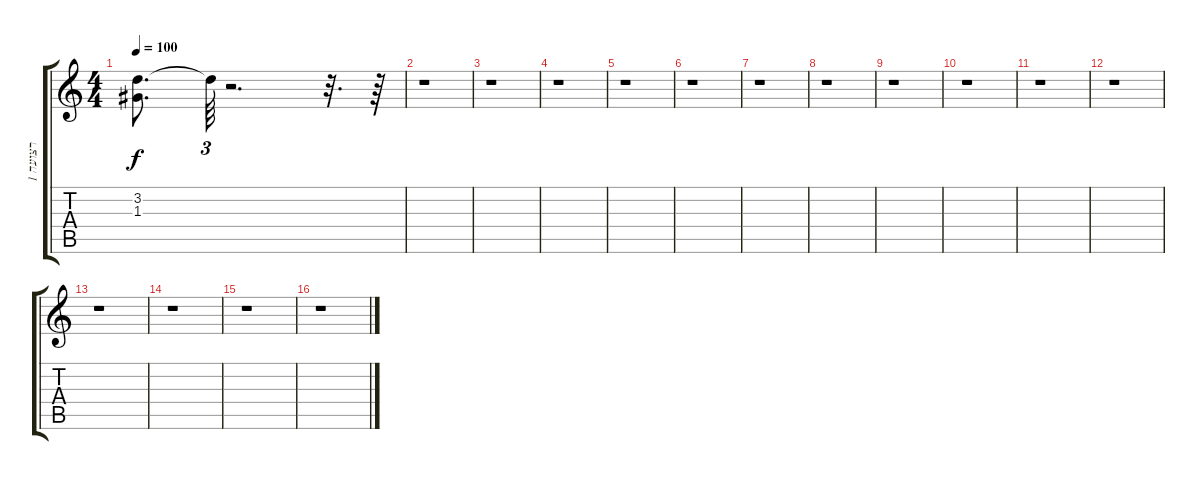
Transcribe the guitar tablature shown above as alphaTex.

\track ("רצועה 1" "רצועה 1") {instrument overdrivenguitar}
\staff {score tabs}
\tuning (E4 B3 G3 D3 A2 E2) {hide}
\ts (4 4)
\tempo 100
\clef g2
\ks c
(3.2{t} 1.3{t}).8{d dy f} 3.2{t}.64{tu (3 2)} r.2{d} r.32{d} r.64 |
r.1 |
r.1 |
r.1 |
r.1 |
r.1 |
r.1 |
r.1 |
r.1 |
r.1 |
r.1 |
r.1 |
r.1 |
r.1 |
r.1 |
r.1
